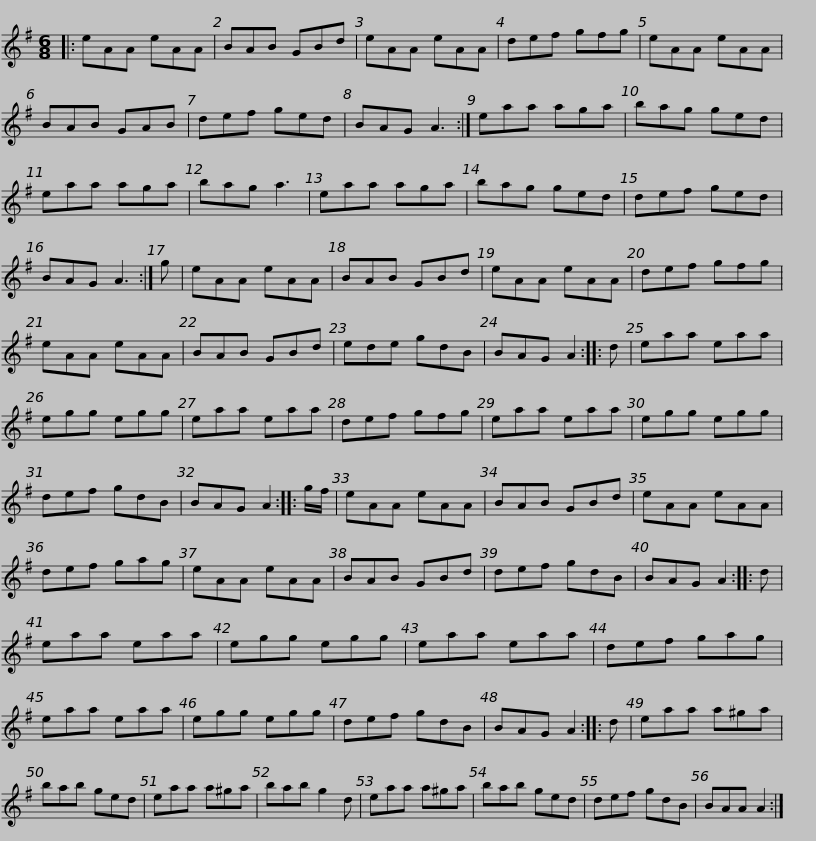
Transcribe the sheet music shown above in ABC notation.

X:1
L:1/8
M:6/8
I:linebreak $
K:G
V:1 treble
V:1
|: eAA eAA | BAB GBd | eAA eAA | def gfg | eAA eAA | %5
 BAB GAB | def ged |$ BAG A3 :| eaa aga | bag ged | %10
 eaa aga | bag a3 | eaa aga | bag ged |$ def ged | %15
 BAG A3 :| g | eAA eAA | BAB GBd | eAA eAA | %20
 def gfg | eAA eAA |$ BAB GBd | ede gdB | BAG A2 :: %25
 d | eaa eaa | egg egg | eaa eaa | def gfg |$ %30
 eaa eaa | egg egg | def gdB | BAG A2 :: g/f/ | %35
 eAA eAA | BAB GBd | eAA eAA |$ def gag | eAA eAA | %40
 BAB GBd | def gdB | BAG A2 :: d | eaa eaa | %45
 egg egg |$ eaa eaa | def gag | eaa eaa | egg egg | %50
 def gdB | BAG A2 :: d |$ eaa a^ga | bab ged | %55
 eaa a^ga | bab g2 d | eaa a^ga | bab ged |$ def gdB | %60
 BAA A2 :| %61
